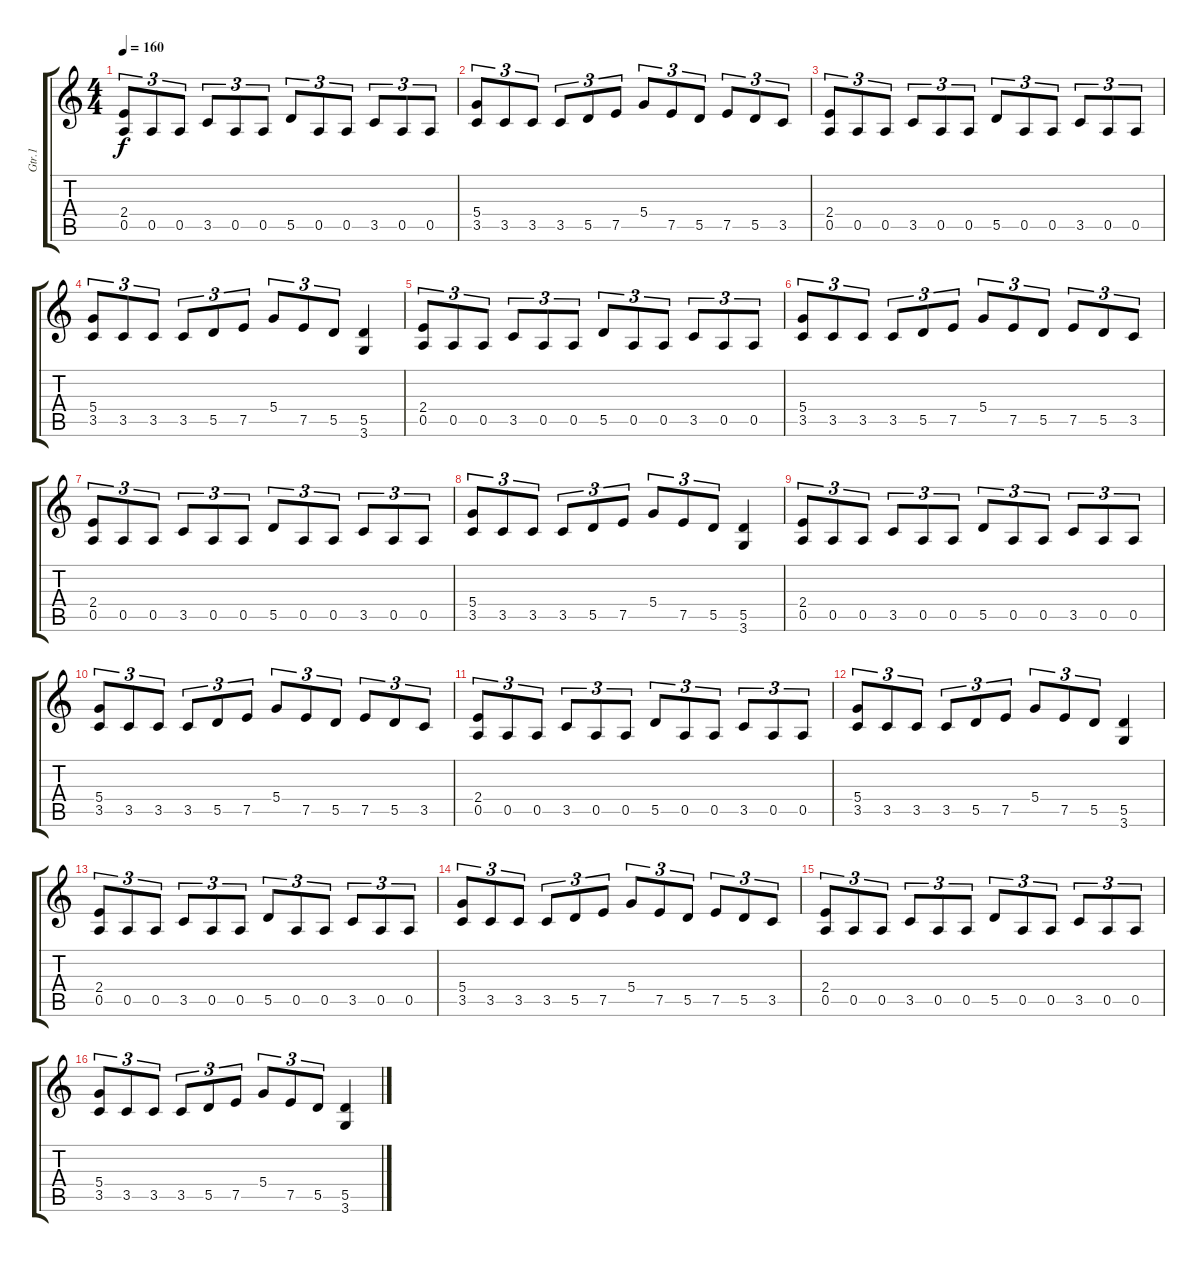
\track ("Gtr.1" "Gtr.1") {instrument distortionguitar}
\staff {score tabs}
\tuning (E4 B3 G3 D3 A2 E2) {hide}
\ts (4 4)
\tempo 160
\clef g2
\ks c
(2.4 0.5).8{tu (3 2) dy f} 0.5.8{tu (3 2)} 0.5.8{tu (3 2)} 3.5.8{tu (3 2)} 0.5.8{tu (3 2)} 0.5.8{tu (3 2)} 5.5.8{tu (3 2)} 0.5.8{tu (3 2)} 0.5.8{tu (3 2)} 3.5.8{tu (3 2)} 0.5.8{tu (3 2)} 0.5.8{tu (3 2)} |
(5.4 3.5).8{tu (3 2)} 3.5.8{tu (3 2)} 3.5.8{tu (3 2)} 3.5.8{tu (3 2)} 5.5.8{tu (3 2)} 7.5.8{tu (3 2)} 5.4.8{tu (3 2)} 7.5.8{tu (3 2)} 5.5.8{tu (3 2)} 7.5.8{tu (3 2)} 5.5.8{tu (3 2)} 3.5.8{tu (3 2)} |
(2.4 0.5).8{tu (3 2)} 0.5.8{tu (3 2)} 0.5.8{tu (3 2)} 3.5.8{tu (3 2)} 0.5.8{tu (3 2)} 0.5.8{tu (3 2)} 5.5.8{tu (3 2)} 0.5.8{tu (3 2)} 0.5.8{tu (3 2)} 3.5.8{tu (3 2)} 0.5.8{tu (3 2)} 0.5.8{tu (3 2)} |
(5.4 3.5).8{tu (3 2)} 3.5.8{tu (3 2)} 3.5.8{tu (3 2)} 3.5.8{tu (3 2)} 5.5.8{tu (3 2)} 7.5.8{tu (3 2)} 5.4.8{tu (3 2)} 7.5.8{tu (3 2)} 5.5.8{tu (3 2)} (5.5 3.6).4 |
(2.4 0.5).8{tu (3 2)} 0.5.8{tu (3 2)} 0.5.8{tu (3 2)} 3.5.8{tu (3 2)} 0.5.8{tu (3 2)} 0.5.8{tu (3 2)} 5.5.8{tu (3 2)} 0.5.8{tu (3 2)} 0.5.8{tu (3 2)} 3.5.8{tu (3 2)} 0.5.8{tu (3 2)} 0.5.8{tu (3 2)} |
(5.4 3.5).8{tu (3 2)} 3.5.8{tu (3 2)} 3.5.8{tu (3 2)} 3.5.8{tu (3 2)} 5.5.8{tu (3 2)} 7.5.8{tu (3 2)} 5.4.8{tu (3 2)} 7.5.8{tu (3 2)} 5.5.8{tu (3 2)} 7.5.8{tu (3 2)} 5.5.8{tu (3 2)} 3.5.8{tu (3 2)} |
(2.4 0.5).8{tu (3 2)} 0.5.8{tu (3 2)} 0.5.8{tu (3 2)} 3.5.8{tu (3 2)} 0.5.8{tu (3 2)} 0.5.8{tu (3 2)} 5.5.8{tu (3 2)} 0.5.8{tu (3 2)} 0.5.8{tu (3 2)} 3.5.8{tu (3 2)} 0.5.8{tu (3 2)} 0.5.8{tu (3 2)} |
(5.4 3.5).8{tu (3 2)} 3.5.8{tu (3 2)} 3.5.8{tu (3 2)} 3.5.8{tu (3 2)} 5.5.8{tu (3 2)} 7.5.8{tu (3 2)} 5.4.8{tu (3 2)} 7.5.8{tu (3 2)} 5.5.8{tu (3 2)} (5.5 3.6).4 |
(2.4 0.5).8{tu (3 2)} 0.5.8{tu (3 2)} 0.5.8{tu (3 2)} 3.5.8{tu (3 2)} 0.5.8{tu (3 2)} 0.5.8{tu (3 2)} 5.5.8{tu (3 2)} 0.5.8{tu (3 2)} 0.5.8{tu (3 2)} 3.5.8{tu (3 2)} 0.5.8{tu (3 2)} 0.5.8{tu (3 2)} |
(5.4 3.5).8{tu (3 2)} 3.5.8{tu (3 2)} 3.5.8{tu (3 2)} 3.5.8{tu (3 2)} 5.5.8{tu (3 2)} 7.5.8{tu (3 2)} 5.4.8{tu (3 2)} 7.5.8{tu (3 2)} 5.5.8{tu (3 2)} 7.5.8{tu (3 2)} 5.5.8{tu (3 2)} 3.5.8{tu (3 2)} |
(2.4 0.5).8{tu (3 2)} 0.5.8{tu (3 2)} 0.5.8{tu (3 2)} 3.5.8{tu (3 2)} 0.5.8{tu (3 2)} 0.5.8{tu (3 2)} 5.5.8{tu (3 2)} 0.5.8{tu (3 2)} 0.5.8{tu (3 2)} 3.5.8{tu (3 2)} 0.5.8{tu (3 2)} 0.5.8{tu (3 2)} |
(5.4 3.5).8{tu (3 2)} 3.5.8{tu (3 2)} 3.5.8{tu (3 2)} 3.5.8{tu (3 2)} 5.5.8{tu (3 2)} 7.5.8{tu (3 2)} 5.4.8{tu (3 2)} 7.5.8{tu (3 2)} 5.5.8{tu (3 2)} (5.5 3.6).4 |
(2.4 0.5).8{tu (3 2)} 0.5.8{tu (3 2)} 0.5.8{tu (3 2)} 3.5.8{tu (3 2)} 0.5.8{tu (3 2)} 0.5.8{tu (3 2)} 5.5.8{tu (3 2)} 0.5.8{tu (3 2)} 0.5.8{tu (3 2)} 3.5.8{tu (3 2)} 0.5.8{tu (3 2)} 0.5.8{tu (3 2)} |
(5.4 3.5).8{tu (3 2)} 3.5.8{tu (3 2)} 3.5.8{tu (3 2)} 3.5.8{tu (3 2)} 5.5.8{tu (3 2)} 7.5.8{tu (3 2)} 5.4.8{tu (3 2)} 7.5.8{tu (3 2)} 5.5.8{tu (3 2)} 7.5.8{tu (3 2)} 5.5.8{tu (3 2)} 3.5.8{tu (3 2)} |
(2.4 0.5).8{tu (3 2)} 0.5.8{tu (3 2)} 0.5.8{tu (3 2)} 3.5.8{tu (3 2)} 0.5.8{tu (3 2)} 0.5.8{tu (3 2)} 5.5.8{tu (3 2)} 0.5.8{tu (3 2)} 0.5.8{tu (3 2)} 3.5.8{tu (3 2)} 0.5.8{tu (3 2)} 0.5.8{tu (3 2)} |
(5.4 3.5).8{tu (3 2)} 3.5.8{tu (3 2)} 3.5.8{tu (3 2)} 3.5.8{tu (3 2)} 5.5.8{tu (3 2)} 7.5.8{tu (3 2)} 5.4.8{tu (3 2)} 7.5.8{tu (3 2)} 5.5.8{tu (3 2)} (5.5 3.6).4
